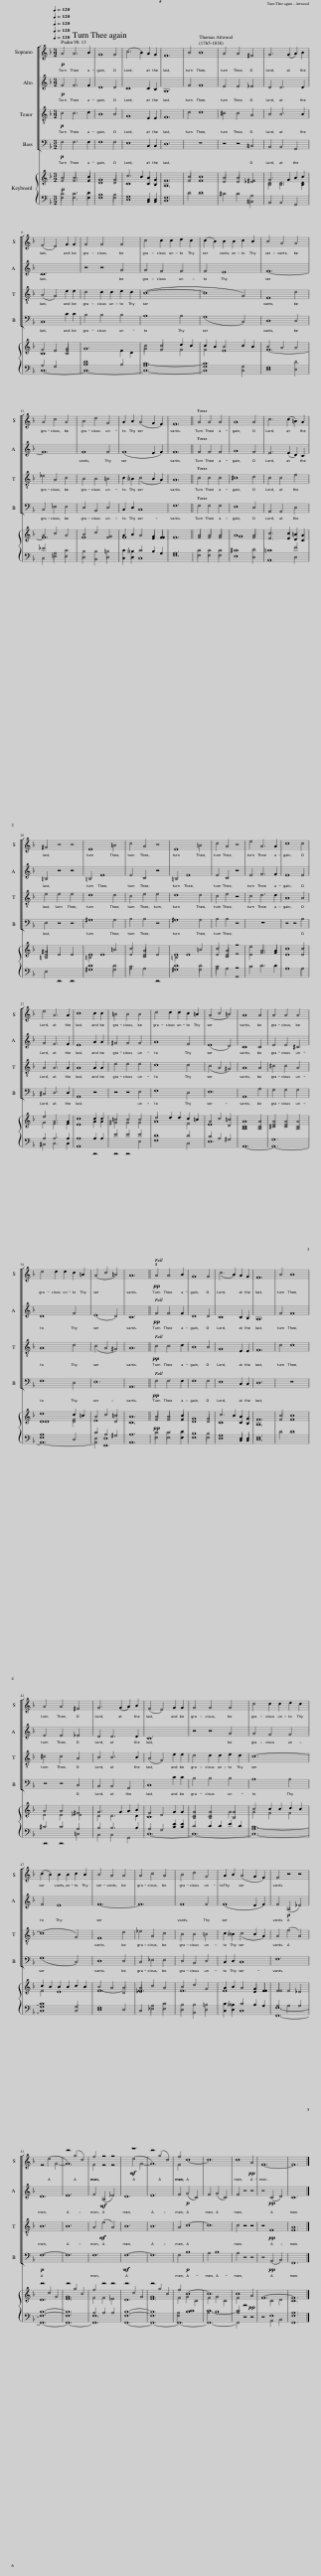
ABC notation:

X:1
%%score [ ( 1 2 ) 3 4 5 ] { ( 6 7 ) | ( 8 9 ) }
L:1/8
Q:1/4=120
M:3/2
I:linebreak $
K:F
V:1 treble
V:2 treble
V:3 treble
V:4 treble-8
V:5 bass
V:6 treble
V:7 treble
V:8 bass
V:9 bass
V:1
!p! A4 A6 B2 | G8 G4 | (c6 B2) A2 G2 | F12 | B4 B8 | %5
 A4 A4 ^F4 | G6 (G2 A2) B2 |$ (F4 E4) G2 G2 | G4 G4 G4 | c4 c2 c2 d2 c2 | %10
 (c2 B2) B2 B2 c2 B2 | B4 A4 A4 |$ A4 c4 A4 | B4 d4 G4 | A2 B2 (A4 G2 F2) | %15
 F12 || A4 A4 A4 | A8 A4 | c6 (c2 =B2) A2 |$ ^G4 z4 z4 | %20
 E8 =B4 | c4 A4 z4 | E8 =B4 | c4 A4 z4 | e4 A6 A2 | %25
 c8 c4 |$ e4 A6 A2 | c8 c2 c2 | =B4 B4 B4 | d4 d2 d2 c2 =B2 | %30
 (A4 c4 =B4) | A8 A4 | A4 A4 A4 |$ d4 d2 d2 c2 =B2 | (A4 c4 =B4) | %35
 A12 ||!pp! A4 A6 B2 | G8 G4 | (c6 B2) A2 G2 | F12 | %40
 B4 B8 |$ A4 A4 ^F4 | G6 (G2 A2) B2 | (F4 E4) G2 G2 | G4 G4 G4 | %45
 c4 c2 c2 d2 c2 |$ (c2 B2) B2 B2 c2 B2 | B4 A4 A4 | A4 c4 A4 | B4 d4 G4 | %50
 A2 B2 (A4 G2 F2) | F4 z4 z4 |$ x12 | z4 (g4 c4) | f4 z4 z4 | %55
 z12 | z4 (g4 c4) | f4 x8 | x12 | x12 | %60
 x12 | x12 |] %62
V:2
 x12 | x12 | x12 | x12 | x12 | %5
 x12 | x12 |$ x12 | x12 | x12 | %10
 x12 | x12 |$ x12 | x12 | x12 | %15
 x12 || x12 | x12 | x12 |$ x12 | %20
 x12 | x12 | x12 | x12 | x12 | %25
 x12 |$ x12 | x12 | x12 | x12 | %30
 x12 | x12 | x12 |$ x12 | x12 | %35
 x12 || x12 | x12 | x12 | x12 | %40
 x12 |$ x12 | x12 | x12 | x12 | %45
 x12 |$ x12 | x12 | x12 | x12 | %50
 x12 | x12 |$ z4 (d4 G4- | G12) | F4 z4 z4 | %55
 x4!mf! (d4 G4- | G12) | F4 c8- | c12 | c8!pp! A4 | %60
 F12- | F12 |] %62
V:3
!p! F4 F6 F2 | D8 D4 | C8 C2 B,2 | A,12 | F4 F8 | %5
 E4 E4 _E4 | D4 D6 D2 |$ C12 | z4 z4 G4 | G4 F4 F4 | %10
 F4 E8 | F12- |$ F12 | F8 F4 | (F8 E2 F2) | %15
 F12 || F4 F4 F4 | G8 F4 | E6 (E2 D2) C2 |$ =B,4 z4 z4 | %20
 =B,4 E8 | E4 C4 z4 | =B,4 E8 | E4 C4 z4 | E4 F6 F2 | %25
 E8 E4 |$ G4 F6 F2 | E8 A2 A2 | ^G4 G4 G4 | A8 F4 | %30
 (E8 D4) | C8 C4 | E4 E4 ^C4 |$ D8 F4 | (E8 D4) | %35
 C12 ||!pp! F4 F6 F2 | D8 D4 | C8 C2 B,2 | A,12 | %40
 F4 F8 |$ E4 E4 _E4 | D4 D6 D2 | C12 | z4 z4 G4 | %45
 G4 F4 F4 |$ F4 E8 | F12- | F12 | F8 F4 | %50
 (F8 E2 F2) | F4!p! (A,4 _E4) |$ D12 | E12 | F4!mf! (A,4 _E4) | %55
 D12 | E12 | F4!p! (G4 C4) | F4 (G4 C4) | F4 z4 z4 | %60
 z4!pp! (C4 D4) | C12 |] %62
V:4
!p! c4 c6 d2 | B8 B4 | G8 E2 E2 | F12 | d4 d8 | %5
 ^c4 c4 A4 | B4 B6 B2 |$ (A4 G4) e2 e2 | d4 d2 d2 e2 d2 | (c12- | %10
 c8 G4) | F8 d4 |$ _e4 A4 c4 | B4 B4 =B4 | c2 !courtesy!_B2 (c4 B2 A2) | %15
 A12 || c4 c4 c4 | ^c8 d4 | c4 c4 f4 |$ e4 e4 e4 | %20
 d8 d4 | c4 e4 e4 | d8 d4 | c4 e4 z4 | c4 d6 d2 | %25
 A8 A4 |$ A4 A6 A2 | A8 A2 A2 | e4 e4 e4 | d8 d4 | %30
 (c4 A4 ^G4) | A8 A4 | ^c4 c4 A4 |$ A8 d4 | (c4 A4 ^G4) | %35
 A12 ||!pp! c4 c6 d2 | B8 B4 | G8 E2 E2 | F12 | %40
 d4 d8 |$ ^c4 c4 A4 | B4 B6 B2 | (A4 G4) e2 e2 | d4 d2 d2 e2 d2 | %45
 c12- |$ (c8 G4) | F8 d4 | _e4 A4 c4 | B4 B4 =B4 | %50
 c2 !courtesy!_B2 (c4 B2 A2) | A4 (f4 A4) |$ B12 | B12 | A4!mf! (f4 A4) | %55
 B12 | B12 | A4 c8- | c12 | c4 z4 z4 | %60
 z4!pp! F8 | [FA]12 |] %62
V:5
!p! F,4 F,6 F,2 | F,8 F,4 | E,8 C,2 C,2 | D,12 | z12 | %5
 z4 z4 !courtesy!=C,4 | B,,4 B,,4 G,,4 |$ C,8 C2 C2 | B,4 B,4 B,4 | A,8 A,4 | %10
 (G,8 C,4) | D,8 D,4 |$ C,4 _E,4 E,4 | D,4 B,,4 D,4 | C,2 D,2 C,8 | %15
 F,12 || F,4 F,4 F,4 | E,8 D,4 | A,,4 A,,4 D,4 |$ E,4 z4 z4 | %20
 ^G,8 G,4 | A,4 A,4 z4 | ^G,8 G,4 | A,4 A,4 z4 | z12 | %25
 z4 z4 A,4 |$ ^C,4 D,6 D,2 | A,,8 z4 | z4 z4 E,4 | F,8 D,4 | %30
 E,12 | A,,8 A,4 | G,4 G,4 G,4 |$ F,8 D,4 | E,12 | %35
 A,,12 ||!pp! F,4 F,6 F,2 | F,8 F,4 | E,8 C,2 C,2 | D,12 | %40
 z12 |$ z4 z4 C,4 | B,,4 B,,4 G,,4 | C,8 C2 C2 | B,4 B,4 B,4 | %45
 A,8 A,4 |$ (G,8 C,4) | D,8 D,4 | C,4 _E,4 E,4 | D,4 B,,4 D,4 | %50
 C,2 D,2 C,8 | F,12 |$!p! F,12- | F,12 | F,12 | %55
!mf! F,12- | F,12 | F,4!p! B,8 | A,4 B,8 | A,4 z4 z4 | %60
 z4!pp! (A,,4 B,,4) | F,,12 |] %62
V:6
!p! A4 A6 B2 | G8 G4 | c6 B2 A2 G2 | F12 | B4 B8 | %5
 A4 A4 [_E^F]4 | G6 G2 A2 B2 |$ F4 E4 G4 | G12 | c4 c4 d2 c2 | %10
 c2 B2 B4 c2 B2 | B4 A4 A4 |$ A4 c4 A4 | B4 d4 [FG]4 | A2 B2 A4 G2 F2 | %15
 x12 || A4 A4 A4 | A8 A4 | c6 c2 =B2 A2 |$ ^G4 x8 | %20
 E8 =B4 | c4 A4 x4 | E8 =B4 | c4 A4 z4 | e4 A6 A2 | %25
 c8 c4 |$ e4 A6 A2 | c8 c2 c2 | =B4 B4 B4 | d4 d2 d2 c2 =B2 | %30
 A4 c4 =B4 | [A,CA]8 [A,CA]4 | [^CEA]4 [CEA]4 [A,CA]4 |$ [Dd]8 c2 =B2 | A4 c4 =B4 | %35
 A12 ||!pp! A4 A6 B2 | G8 G4 | c6 B2 A2 G2 | F12 | %40
 B4 B8 |$ A4 A4 ^F4 | G6 G2 A2 B2 | F4 E4 G2 G2 | [B,DG]4 [B,DG]4 [B,G]4 | %45
 c4 c2 c2 d2 c2 |$ c2 B2 B2 B2 c2 B2 | (B4 A4 A4) | A4 c4 A4 | B4 d4 G4 | %50
 A2 B2 A4 G2 F2 | F4 x8 |$ z4 d4 G4 | z4 g4 c4 | f4 z4 z4 | %55
 z4 d4 G4 | z4 g4 c4 | f4 c8- | c12 | c8!pp! A4 | %60
 F12- | F12 |] %62
V:7
 F4 F6 F2 | D8 D4 | C8 C2 B,2 | A,12 | F4 F8 | %5
 E4 E4 x4 | [B,D]4 [B,D]6 [B,D]2 |$ C8 x4 | x8 E2 D2 | G4 F4 F4 | %10
 F4 E8 | F12- |$ F12 | F8 x4 | F8 E2 F2 | %15
 F12 || F4 F4 F4 | G8 F4 | E6 E2 D2 C2 |$ =B,4 x8 | %20
 =B,4 E8 | E4 C4 x4 | =B,4 E8 | E4 C4 z4 | E4 F6 F2 | %25
 E8 E4 |$ G4 F6 F2 | E8 A2 A2 | ^G4 G4 G4 | A8 F4 | %30
 E8 D4 | x12 | x12 |$ D8 [DF]4 | E8 D4 | %35
 C12 || F4 F6 F2 | D8 D4 | C8 C2 B,2 | A,12 | %40
 F4 F8 |$ E4 E4 _E4 | D4 D6 D2 | C8 x4 | x8 G4 | %45
 G4 F4 F4 |$ F4 E8 | F12 | F12 | F12 | %50
 F8 E2 F2 | F4[I:staff +1] A,4[I:staff -1] _E4 |$ D12 | [EG]12 | F4 F4 _E4 | %55
 D12 | [EG]12 | F4 G4 C4 | F4 G4 C4 | F4 z4 x4 | %60
 x4 C4 D4 | C12 |] %62
V:8
 C4 C6 D2 | B,8 B,4 | [E,G,]8 [C,E,]2 [C,E,]2 | [D,F,]12 | D4 D8 | %5
 ^C4 C4 A,4 | x12 |$ A,4 G,4[I:staff -1] [CE]4 |[I:staff +1] [B,D]8 B,4 | A,12 | %10
 G,8 x4 | F,8 D4 |$ _E4 A,4 C4 | B,4 B,4 =B,4 | C2 !courtesy!_B,2 C4 B,2 A,2 | %15
 A,12 || C4 C4 C4 | ^C8 D4 | =C8 F4 |$[I:staff -1] E4 E4 E4 | %20
[I:staff +1] D8 D4 | C4[I:staff -1] E4 E4 |[I:staff +1] D8 D4 | C4[I:staff -1] E4[I:staff +1] z4 | C4 D6 D2 | %25
 A,8 A,4 |$ A,4 A,6 A,2 | A,8 A,2 A,2 | E4 E4 E4 | D8 D4 | %30
 C4 A,4 ^G,4 | x12 | G,12 |$ [F,A,]8 D,4 | C4 A,4 ^G,4 | %35
 A,12 || C4 C6 D2 | B,8 B,4 | G,8 E,2 E,2 | F,12 | %40
 D4 D8 |$ ^C4 C4 A,4 | B,4 B,6 B,2 | A,4 G,4 [CE]2 [CE]2 | D4 D2 D2 E2 D2 | %45
 A,12 |$ G,8 G,4 | F,8[I:staff -1] D4 | _E4[I:staff +1] A,4 C4 | B,4 B,4 =B,4 | %50
 C2 !courtesy!_B,2 C4 B,2 A,2 | A,4[I:staff -1] F4[I:staff +1] A,4 |$ [F,B,]12- | [F,B,]12 | A,4 A,4 A,4 | %55
 [F,B,]12- | [F,B,]12 | [F,A,]4 [B,C]8 | A,4 B,8 | [A,C]4 z4 z4 | %60
 z4 F,8 | [F,A,]12 |] %62
V:9
 F,4 F,6 F,2 | F,8 F,4 | x12 | x12 | x12 | %5
 x8 !courtesy!=C,4 | B,,4 B,,4 G,,4 |$ C,12- | C,12- | [C,C]12- | %10
 [C,C]8 [C,G,]4 | D,8 D,4 |$ C,4 _E,4 E,4 | D,4 B,,4 D,4 | C,2 D,2 C,8 | %15
 F,12 || F,4 F,4 F,4 | E,8 D,4 | A,,8 D,4 |$ E,4 z4 z4 | %20
 ^G,8 G,4 | A,4 A,4 z4 | ^G,8 G,4 | A,4 A,4 z4 | x12 | %25
 x8 x4 |$ ^C,4 D,6 D,2 | A,,8 z4 | z4 z4 E,4 | F,8 D,4 | %30
 E,12 | A,,12- | A,,12- |$ A,,12- | [A,,E,]4 [E,,E,]8 | %35
 A,,12 || F,4 F,6 F,2 | F,8 F,4 | E,8 C,2 C,2 | D,12 | %40
 x12 |$ z4 z4 =C,4 | B,,4 B,,4 G,,4 | C,12- | C,12- | %45
 [C,C]12- |$ [C,C]8 C,4 | D,8 D,4 | C,4 _E,4 E,4 | D,4 B,,4 D,4 | %50
 C,2 D,2 C,8 | [F,,F,]12- |$ F,,12- | F,,12- | [F,,F,]12 | %55
 F,,12- | F,,12- | F,,12- | [F,,C]12- | F,,4 x8 | %60
 x4 A,,4 B,,4 | F,,12 |] %62
